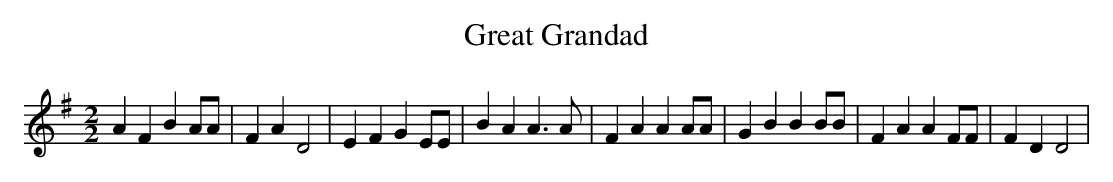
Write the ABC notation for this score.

X:1
T:Great Grandad
M:2/2
L:1/4
K:G
 A F B A/2A/2| F A D2| E F G E/2E/2| B A A3/2 A/2| F A A A/2A/2| G B B B/2B/2|\
 F A A F/2F/2| F D D2|
